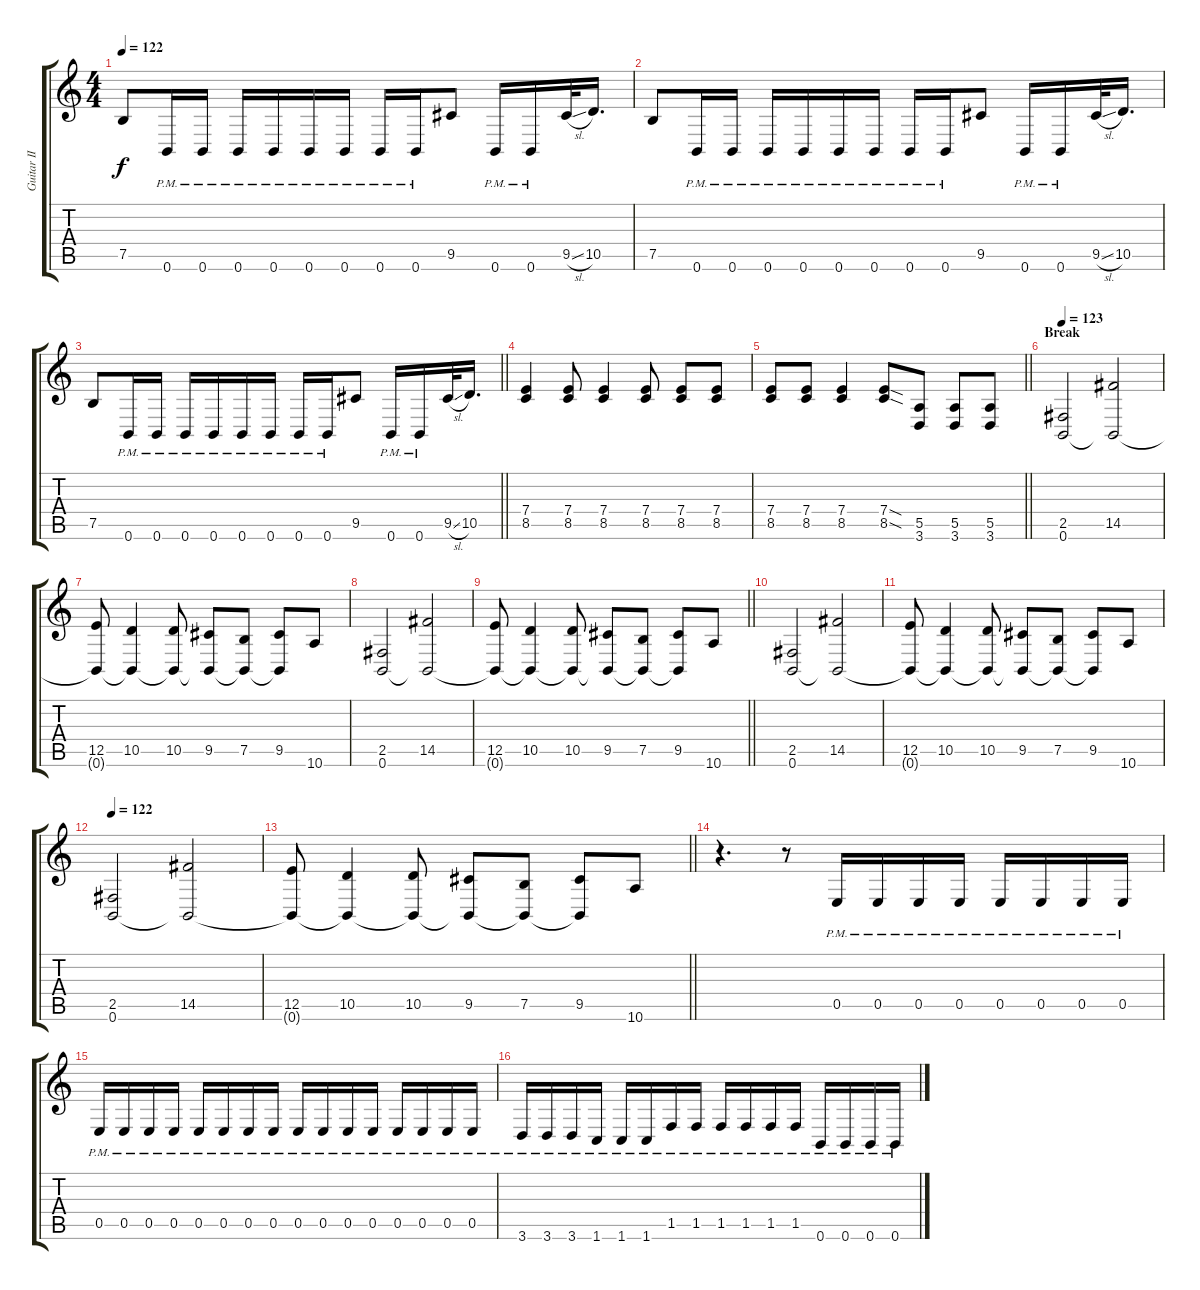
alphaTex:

\track ("Guitar II" "Guitar II") {instrument distortionguitar}
\staff {score tabs}
\tuning (B3 Gb3 D3 A2 E2 B1) {hide}
\ts (4 4)
\tempo 122
\clef g2
\ks c
7.5.8{dy f} 0.6{pm}.16 0.6{pm}.16 0.6{pm}.16 0.6{pm}.16 0.6{pm}.16 0.6{pm}.16 0.6{pm}.16 0.6{pm}.16 9.5.8 0.6{pm}.16 0.6{pm}.16 9.5{sl}.32 10.5.16{d} |
7.5.8 0.6{pm}.16 0.6{pm}.16 0.6{pm}.16 0.6{pm}.16 0.6{pm}.16 0.6{pm}.16 0.6{pm}.16 0.6{pm}.16 9.5.8 0.6{pm}.16 0.6{pm}.16 9.5{sl}.32 10.5.16{d} |
\barLineRight lightlight
7.5.8 0.6{pm}.16 0.6{pm}.16 0.6{pm}.16 0.6{pm}.16 0.6{pm}.16 0.6{pm}.16 0.6{pm}.16 0.6{pm}.16 9.5.8 0.6{pm}.16 0.6{pm}.16 9.5{sl}.32 10.5.16{d} |
\section ("" "")
(7.4 8.5).4 (7.4 8.5).8 (7.4 8.5).4 (7.4 8.5).8 (7.4 8.5).8 (7.4 8.5).8 |
\barLineRight lightlight
(7.4 8.5).8 (7.4 8.5).8 (7.4 8.5).4 (7.4{sod} 8.5{sod}).8 (5.5 3.6).8 (5.5 3.6).8 (5.5 3.6).8 |
\section ("" "Break")
\tempo 123
(2.5 0.6).2 (14.5 0.6{t}).2 |
(12.5 0.6{t}).8 (10.5 0.6{t}).4 (10.5 0.6{t}).8 (9.5 0.6{t}).8 (7.5 0.6{t}).8 (9.5 0.6{t}).8 10.6.8 |
(2.5 0.6).2 (14.5 0.6{t}).2 |
\barLineRight lightlight
(12.5 0.6{t}).8 (10.5 0.6{t}).4 (10.5 0.6{t}).8 (9.5 0.6{t}).8 (7.5 0.6{t}).8 (9.5 0.6{t}).8 10.6.8 |
\section ("" "")
(2.5 0.6).2 (14.5 0.6{t}).2 |
(12.5 0.6{t}).8 (10.5 0.6{t}).4 (10.5 0.6{t}).8 (9.5 0.6{t}).8 (7.5 0.6{t}).8 (9.5 0.6{t}).8 10.6.8 |
\tempo 122
(2.5 0.6).2 (14.5 0.6{t}).2 |
\barLineRight lightlight
(12.5 0.6{t}).8 (10.5 0.6{t}).4 (10.5 0.6{t}).8 (9.5 0.6{t}).8 (7.5 0.6{t}).8 (9.5 0.6{t}).8 10.6.8 |
\section ("" "")
r.4{d} r.8 0.5{pm}.16 0.5{pm}.16 0.5{pm}.16 0.5{pm}.16 0.5{pm}.16 0.5{pm}.16 0.5{pm}.16 0.5{pm}.16 |
0.5{pm}.16 0.5{pm}.16 0.5{pm}.16 0.5{pm}.16 0.5{pm}.16 0.5{pm}.16 0.5{pm}.16 0.5{pm}.16 0.5{pm}.16 0.5{pm}.16 0.5{pm}.16 0.5{pm}.16 0.5{pm}.16 0.5{pm}.16 0.5{pm}.16 0.5{pm}.16 |
3.6{pm}.16 3.6{pm}.16 3.6{pm}.16 1.6{pm}.16 1.6{pm}.16 1.6{pm}.16 1.5{pm}.16 1.5{pm}.16 1.5{pm}.16 1.5{pm}.16 1.5{pm}.16 1.5{pm}.16 0.6{pm}.16 0.6{pm}.16 0.6{pm}.16 0.6{pm}.16
